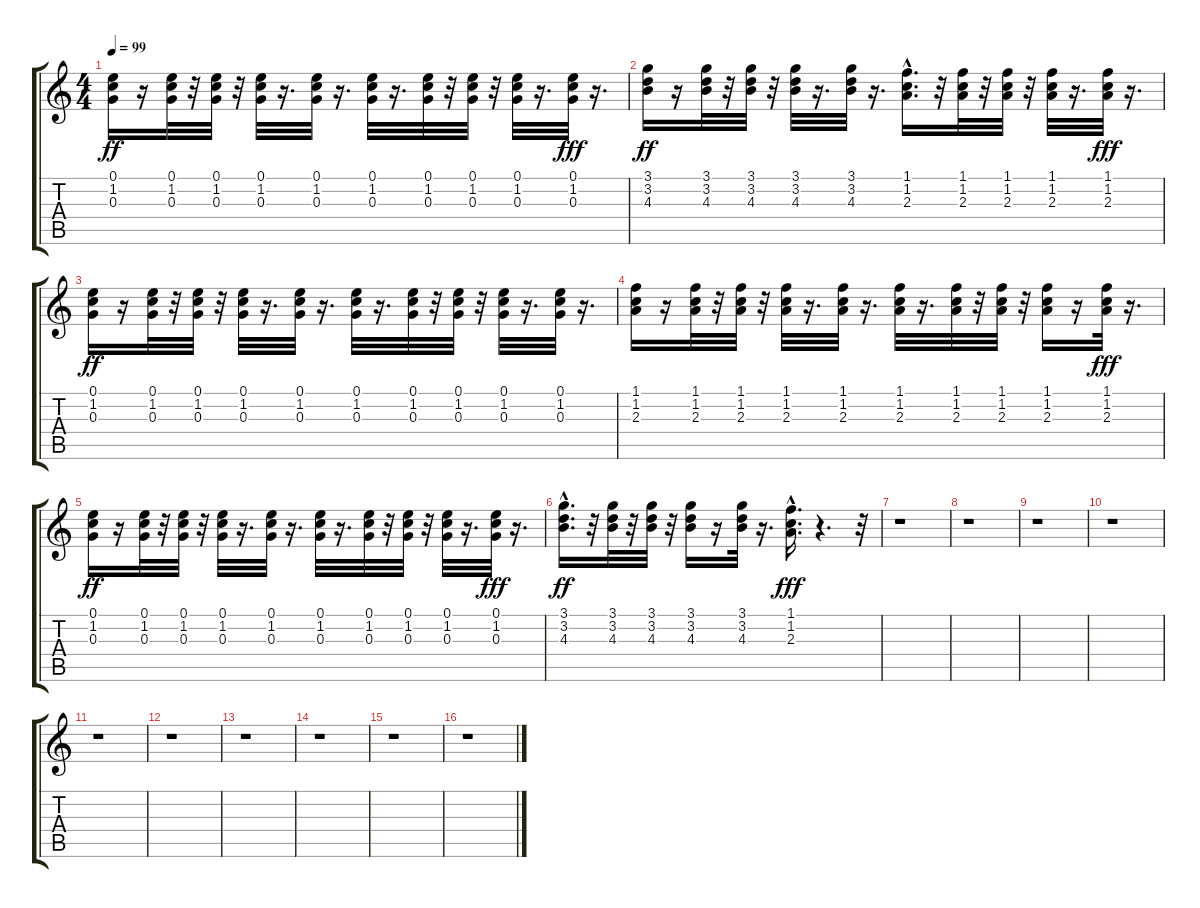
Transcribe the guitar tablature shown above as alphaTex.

\track "" {instrument electricbassfinger}
\staff {score tabs}
\tuning (E4 B3 G3 D3 A2 E2) {hide}
\ts (4 4)
\tempo 99
\clef g2
\ks c
(0.1 1.2 0.3).16{dy ff} r.16 (0.1 1.2 0.3).32 r.32 (0.1 1.2 0.3).32 r.32 (0.1 1.2 0.3).32 r.16{d} (0.1 1.2 0.3).32 r.16{d} (0.1 1.2 0.3).32 r.16{d} (0.1 1.2 0.3).32 r.32 (0.1 1.2 0.3).32 r.32 (0.1 1.2 0.3).32 r.16{d} (0.1 1.2 0.3).32{dy fff} r.16{d} |
(3.1 3.2 4.3).16{dy ff} r.16 (3.1 3.2 4.3).32 r.32 (3.1 3.2 4.3).32 r.32 (3.1 3.2 4.3).32 r.16{d} (3.1 3.2 4.3).32 r.16{d} (1.1{hac} 1.2 2.3).16{d} r.32 (1.1 1.2 2.3).32 r.32 (1.1 1.2 2.3).32 r.32 (1.1 1.2 2.3).32 r.16{d} (1.1 1.2 2.3).32{dy fff} r.16{d} |
(0.1 1.2 0.3).16{dy ff} r.16 (0.1 1.2 0.3).32 r.32 (0.1 1.2 0.3).32 r.32 (0.1 1.2 0.3).32 r.16{d} (0.1 1.2 0.3).32 r.16{d} (0.1 1.2 0.3).32 r.16{d} (0.1 1.2 0.3).32 r.32 (0.1 1.2 0.3).32 r.32 (0.1 1.2 0.3).32 r.16{d} (0.1 1.2 0.3).32 r.16{d} |
(1.1 1.2 2.3).16 r.16 (1.1 1.2 2.3).32 r.32 (1.1 1.2 2.3).32 r.32 (1.1 1.2 2.3).32 r.16{d} (1.1 1.2 2.3).32 r.16{d} (1.1 1.2 2.3).32 r.16{d} (1.1 1.2 2.3).32 r.32 (1.1 1.2 2.3).32 r.32 (1.1 1.2 2.3).16 r.16 (1.1 1.2 2.3).32{dy fff} r.16{d} |
(0.1 1.2 0.3).16{dy ff} r.16 (0.1 1.2 0.3).32 r.32 (0.1 1.2 0.3).32 r.32 (0.1 1.2 0.3).32 r.16{d} (0.1 1.2 0.3).32 r.16{d} (0.1 1.2 0.3).32 r.16{d} (0.1 1.2 0.3).32 r.32 (0.1 1.2 0.3).32 r.32 (0.1 1.2 0.3).32 r.16{d} (0.1 1.2 0.3).32{dy fff} r.16{d} |
(3.1{hac} 3.2{hac} 4.3{hac}).16{d dy ff} r.32 (3.1 3.2 4.3).32 r.32 (3.1 3.2 4.3).32 r.32 (3.1 3.2 4.3).16 r.16 (3.1 3.2 4.3).32 r.16{d} (1.1{hac} 1.2{hac} 2.3{hac}).16{d dy fff} r.4{d} r.32 |
r.1 |
r.1 |
r.1 |
r.1 |
r.1 |
r.1 |
r.1 |
r.1 |
r.1 |
r.1
